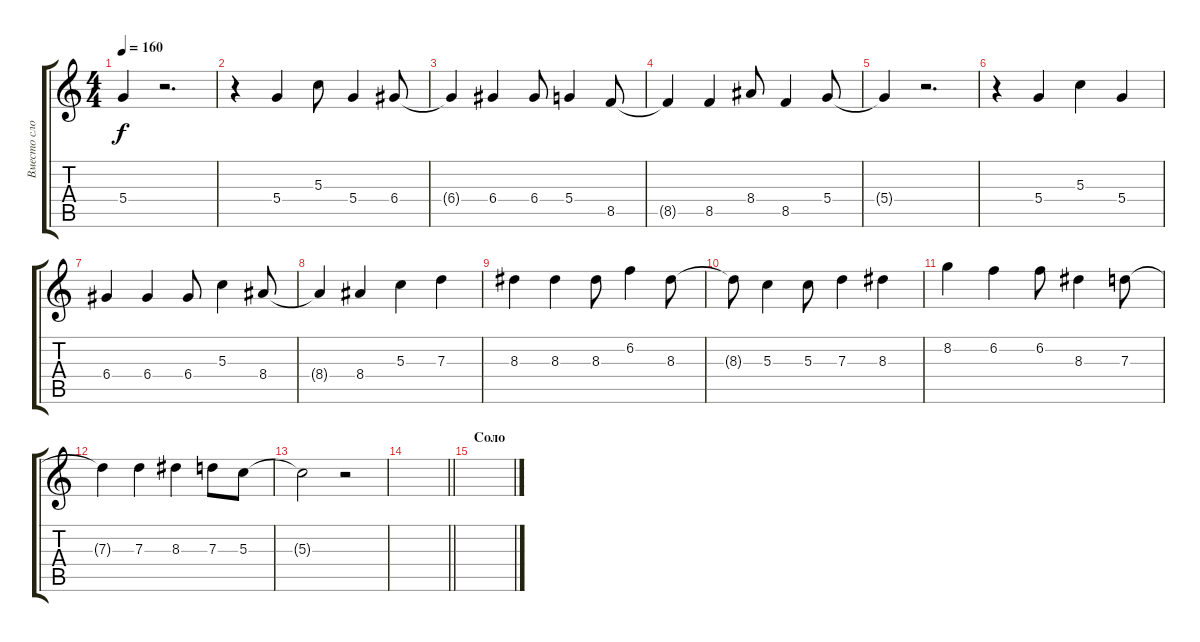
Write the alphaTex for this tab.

\track ("Вместо слов" "Вместо сло") {instrument acousticguitarsteel}
\staff {score tabs}
\tuning (E4 B3 G3 D3 A2 E2) {hide}
\ts (4 4)
\tempo 160
\clef g2
\ks c
5.4{t}.4{dy f} r.2{d} |
r.4 5.4.4 5.3.8 5.4.4 6.4.8 |
6.4{t}.4 6.4.4 6.4.8 5.4.4 8.5.8 |
8.5{t}.4 8.5.4 8.4.8 8.5.4 5.4.8 |
5.4{t}.4 r.2{d} |
r.4 5.4.4 5.3.4 5.4.4 |
6.4.4 6.4.4 6.4.8 5.3.4 8.4.8 |
8.4{t}.4 8.4.4 5.3.4 7.3.4 |
8.3.4 8.3.4 8.3.8 6.2.4 8.3.8 |
8.3{t}.8 5.3.4 5.3.8 7.3.4 8.3.4 |
8.2.4 6.2.4 6.2.8 8.3.4 7.3.8 |
7.3{t}.4 7.3.4 8.3.4 7.3.8 5.3.8 |
5.3{t}.2 r.2 |
\barLineRight lightlight
|
\section ("" "Соло")
